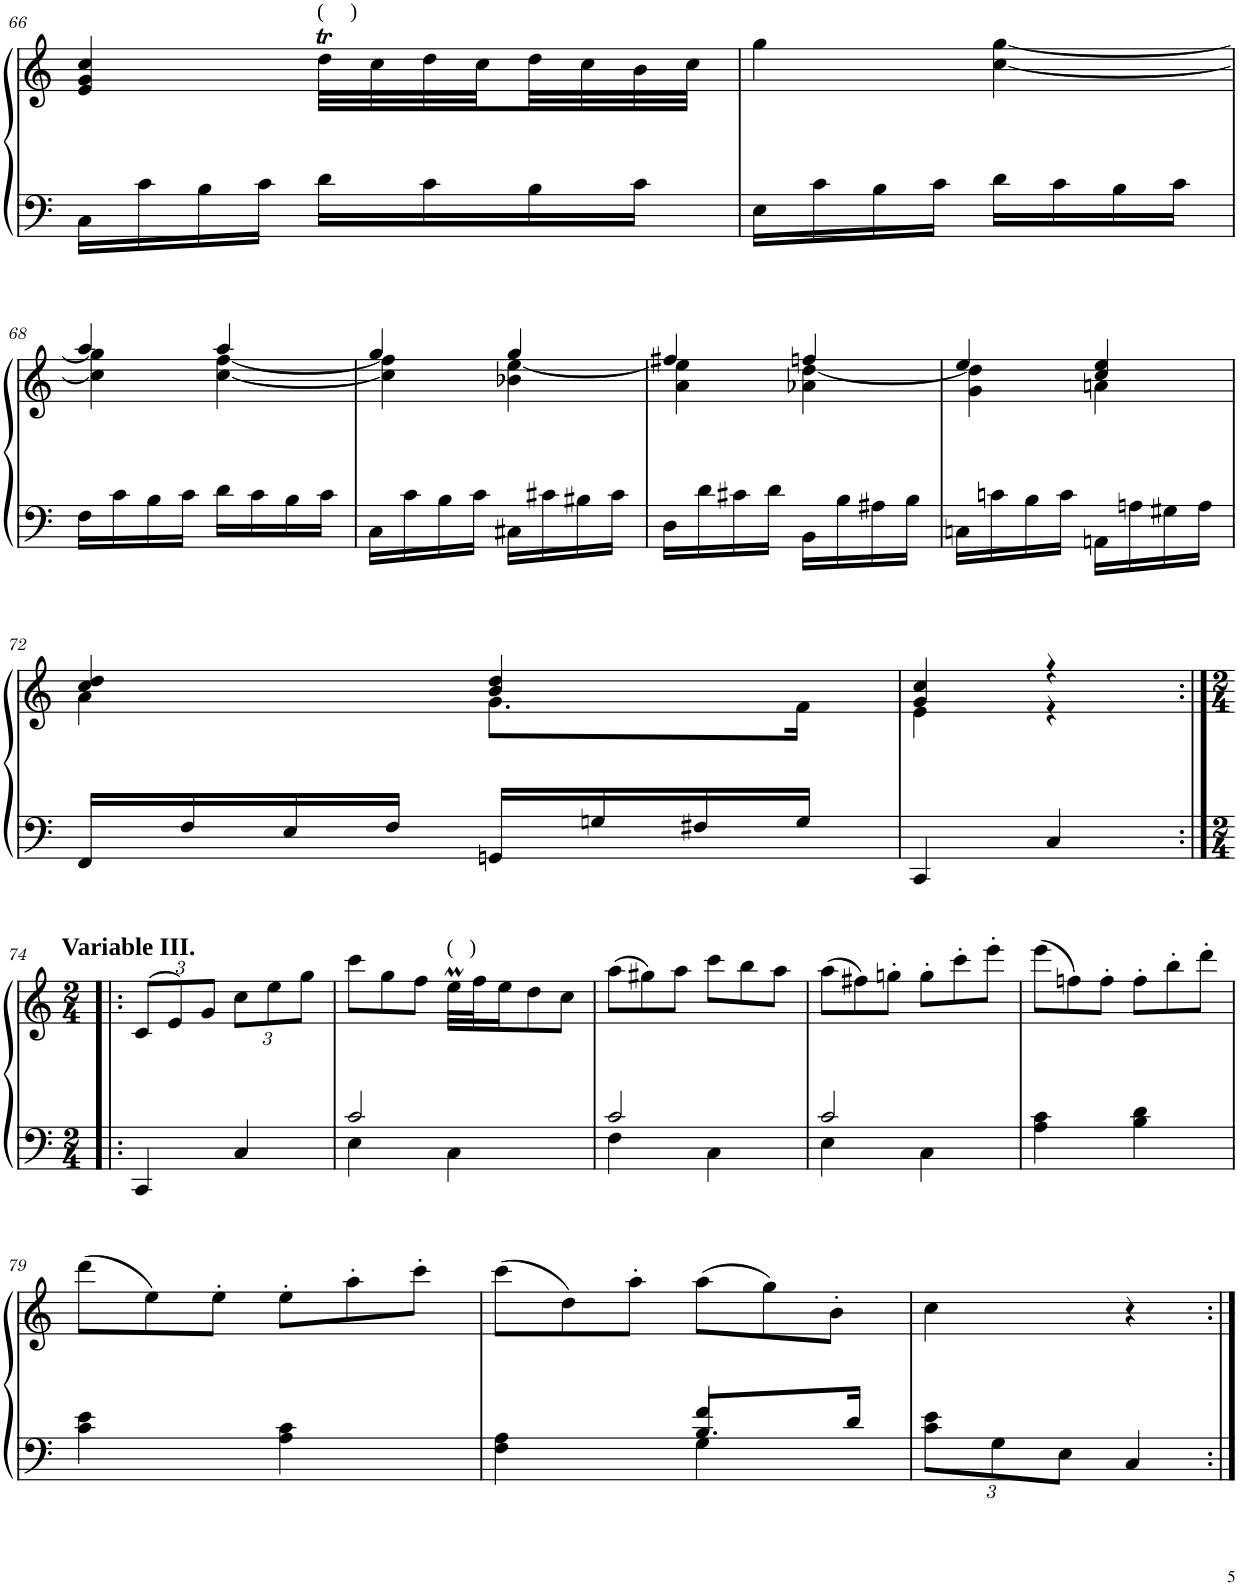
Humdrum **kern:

**kern	**kern
*part2	*part1
*staff2	*staff1
*I"Piano	*I"Piano
*I'Pno	*I'Pno
!!LO:PB:g=z
*clefF4	*clefG2
*k[]	*k[]
*M2/4	*M2/4
=66	=66
16C\LL	4e/ 4g/ 4cc/
16c\	.
16B\	.
16c\JJ	.
!	!LO:TX:a:t=(     )
16d\LL	32ddT\LLL
.	32cc\
16c\	32dd\
.	32cc\
16B\	32dd\
.	32cc\
16c\JJ	32b\
.	32cc\JJJ
=67	=67
16E\LL	4gg\
16c\	.
16B\	.
16c\JJ	.
16d\LL	[<4cc\ [<4gg\
16c\	.
16B\	.
16c\JJ	.
!!LO:LB:g=z
=68	=68
*	*^
16F\LL	4cc\] 4gg\]	4aa/
16c\	.	.
16B\	.	.
16c\JJ	.	.
16d\LL	[<4cc\ [<4ff\	4aa/
16c\	.	.
16B\	.	.
16c\JJ	.	.
=69	=69	=69
16C\LL	4cc\] 4ff\]	4gg/
16c\	.	.
16B\	.	.
16c\JJ	.	.
16C#X\LL	4b-X\ [<4ee\	4gg/
16c#X\	.	.
16B#X\	.	.
16c#\JJ	.	.
=70	=70	=70
16D\LL	4a\ 4ee\]	4ff#X/
16d\	.	.
16c#X\	.	.
16d\JJ	.	.
16BB\LL	4a-X\ [<4dd\	4ffn/
16B\	.	.
16A#X\	.	.
16B\JJ	.	.
=71	=71	=71
16Cn\LL	4g\ 4dd\]	4ee/
16cn\	.	.
16B\	.	.
16c\JJ	.	.
16AAn\LL	4an\	4cc/ 4ee/
16An\	.	.
16G#X\	.	.
16A\JJ	.	.
!!LO:LB:g=z	!!
=72	=72	=72
16FF/LL	4a\	4cc/ 4dd/
16F/	.	.
16E/	.	.
16F/JJ	.	.
16GGn/LL	8.g\L	4b/ 4dd/
16Gn/	.	.
16F#X/	.	.
16G/JJ	16f\Jk	.
=73	=73	=73
4CC/	4e\	4g/ 4cc/
4C/	4r	4r
*	*v	*v
!!LO:LB:g=z
=74:|!|:	=74:|!|:
*M2/4	*M2/4
*	*Xbrackettup
*	*^
!	!LO:TX:a:B:t=Variable III.	!
*	*v	*v
4CC/	(>12c/L
.	12e/)
.	12g/J
4C/	12cc\L
.	12ee\
.	12gg\J
=75	=75
*^	*
4E\	2c/	12ccc\L
.	.	12gg\
.	.	12ff\J
!	!	!LO:TX:a:t=(   )
4C\	.	48eem\LLL
.	.	48ff\J
.	.	24ee\J
.	.	12dd\
.	.	12cc\J
=76	=76	=76
4F\	2c/	(12aa\L
.	.	12gg#X\)
.	.	12aa\J
4C\	.	12ccc\L
.	.	12bb\
.	.	12aa\J
=77	=77	=77
4E\	2c/	(12aa\L
.	.	12ff#X\)
.	.	12ggn'\J
4C\	.	12gg'\L
.	.	12ccc'\
.	.	12eee'\J
*v	*v	*
=78	=78
4A\ 4c\	(12eee\L
.	12ffn\)
.	12ff'\J
4B\ 4d\	12ff'\L
.	12bb'\
.	12ddd'\J
!!LO:LB:g=z
=79	=79
4c\ 4e\	(12ddd\L
.	12ee\)
.	12ee'\J
4A\ 4c\	12ee'\L
.	12aa'\
.	12ccc'\J
=80	=80
*^	*
*	*^	*
4F\ 4A\	4ryy	4ryy	(12ccc\L
.	.	.	12dd\)
.	.	.	12aa'\J
4G\	4f/	8.B/L	(12aa\L
.	.	.	12gg\)
.	.	.	12b'\J
.	.	16d/Jk	.
*v	*v	*v	*
=81	=81
*Xbrackettup	*
12c\ 12e\L	4cc\
12G\	.
12E\J	.
4C/	4r
=:|!	=:|!
*-	*-
